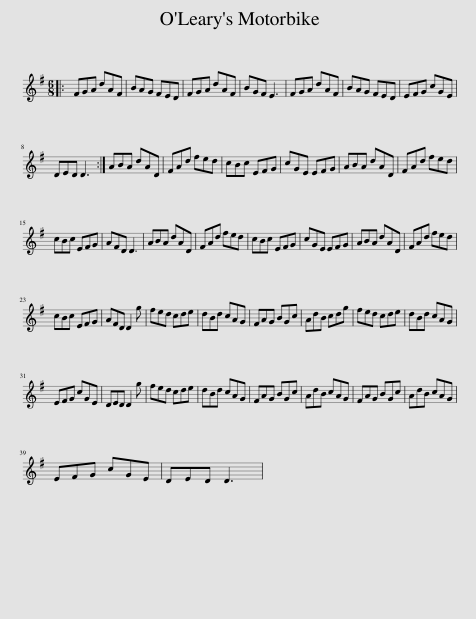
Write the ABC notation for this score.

X:1
L:1/8
M:6/8
I:linebreak $
K:G
V:1 treble
V:1
|: FGA dAF | BAG FED | FGA dAF | BGF E3 | FGA dAF | %5
 BAG FED | EFG cGE |$ DED D3 :| ABA dAD | FAd fed | %10
 cBc EFG | cGE EFG | ABA dAD | FAd fed |$ cBc EFG | %15
 AFD D3 | ABA dAD | FAd fed | cBc EFG | cGE EFG | %20
 ABA dAD | FAd fed |$ cBc EFG | AFD D2 g | fed cde | %25
 dBd cAG | FAG BGc | AdB cdg | fed cde | dBd cAG |$ %30
 EFG cGE | DED D2 g | fed cde | dBd cAG | FAG BGc | %35
 AdB cAG | FAG BGc | AdB cAG |$ EFG cGE | DED D3 | %40
